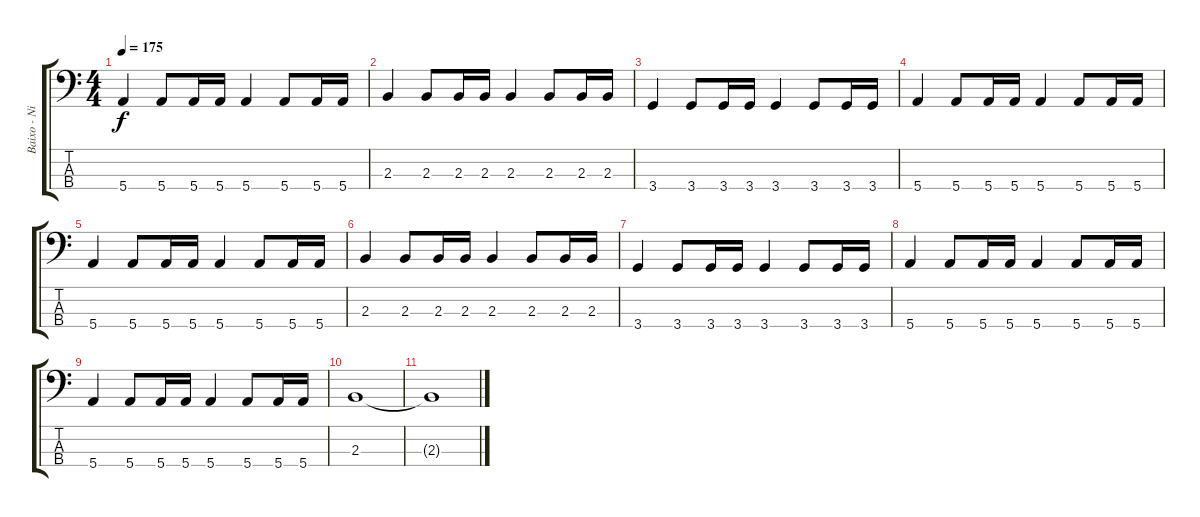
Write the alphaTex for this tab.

\track ("Baixo - Nikola" "Baixo - Ni") {instrument electricbasspick}
\staff {score tabs}
\tuning (G2 D2 A1 E1) {hide}
\ts (4 4)
\tempo 175
\clef f4
\ks c
5.4.4{dy f} 5.4.8 5.4.16 5.4.16 5.4.4 5.4.8 5.4.16 5.4.16 |
2.3.4 2.3.8 2.3.16 2.3.16 2.3.4 2.3.8 2.3.16 2.3.16 |
3.4.4 3.4.8 3.4.16 3.4.16 3.4.4 3.4.8 3.4.16 3.4.16 |
5.4.4 5.4.8 5.4.16 5.4.16 5.4.4 5.4.8 5.4.16 5.4.16 |
5.4.4 5.4.8 5.4.16 5.4.16 5.4.4 5.4.8 5.4.16 5.4.16 |
2.3.4 2.3.8 2.3.16 2.3.16 2.3.4 2.3.8 2.3.16 2.3.16 |
3.4.4 3.4.8 3.4.16 3.4.16 3.4.4 3.4.8 3.4.16 3.4.16 |
5.4.4 5.4.8 5.4.16 5.4.16 5.4.4 5.4.8 5.4.16 5.4.16 |
5.4.4 5.4.8 5.4.16 5.4.16 5.4.4 5.4.8 5.4.16 5.4.16 |
2.3.1 |
2.3{t}.1
